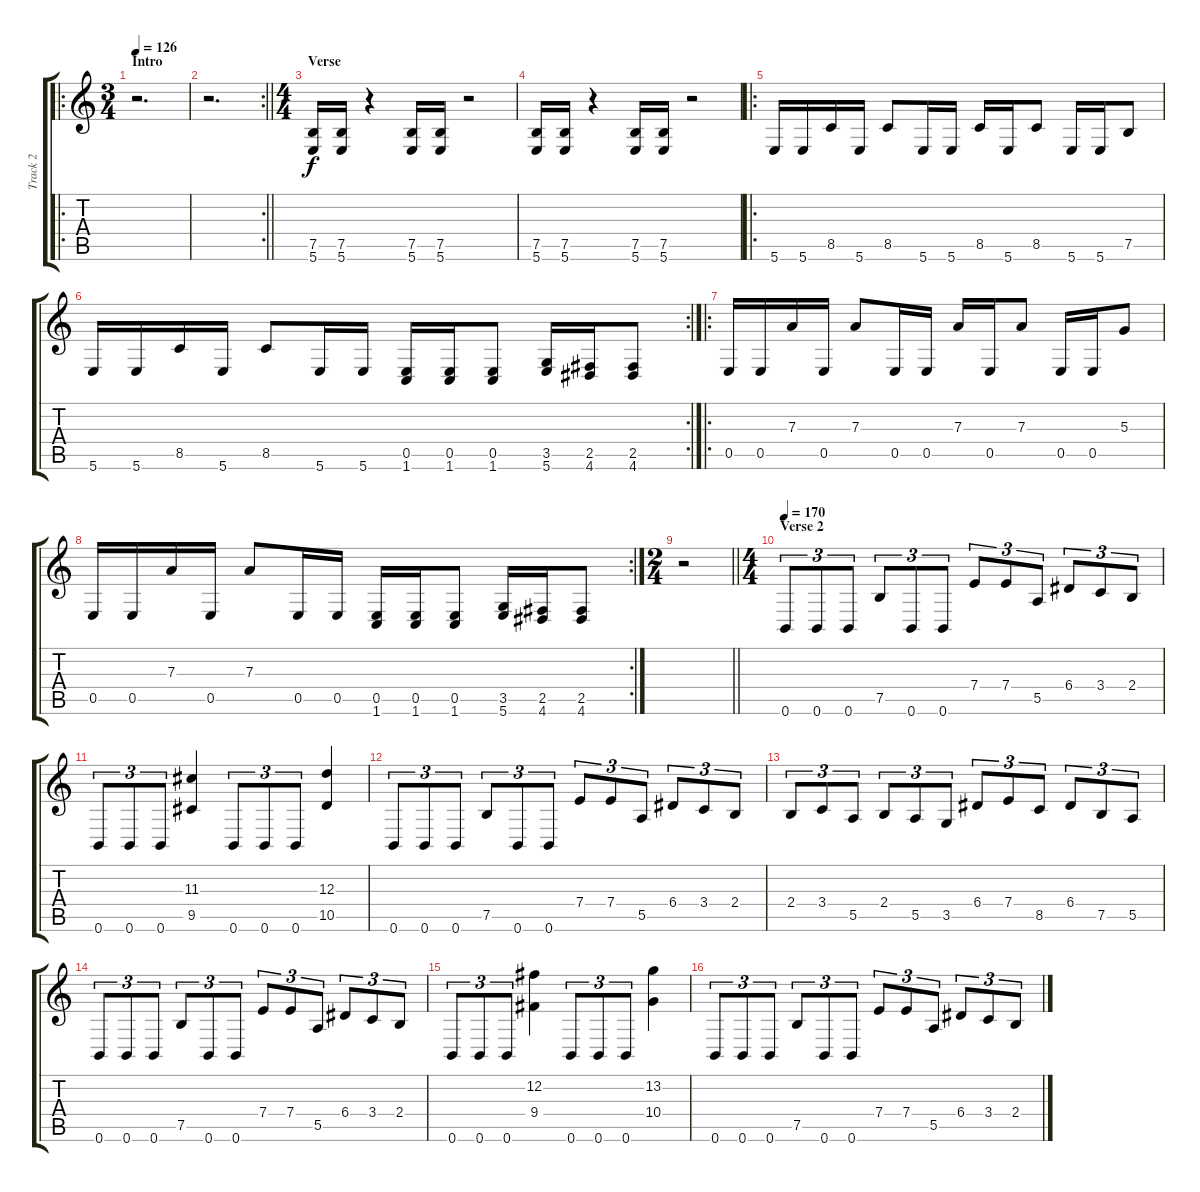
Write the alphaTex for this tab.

\track ("Track 2" "Track 2") {instrument distortionguitar}
\staff {score tabs}
\tuning (B3 Gb3 D3 A2 E2 B1) {hide}
\ro
\ts (3 4)
\section ("" "Intro")
\tempo 126
\clef g2
\ks c
r.2{d dy f instrument distortionguitar} |
\rc 2
\barLineRight lightlight
r.2{d} |
\ts (4 4)
\section ("" "Verse")
(7.5 5.6).16 (7.5 5.6).16 r.4 (7.5 5.6).16 (7.5 5.6).16 r.2 |
(7.5 5.6).16 (7.5 5.6).16 r.4 (7.5 5.6).16 (7.5 5.6).16 r.2 |
\ro
5.6.16 5.6.16 8.5.16 5.6.16 8.5.8 5.6.16 5.6.16 8.5.16 5.6.16 8.5.8 5.6.16 5.6.16 7.5.8 |
\rc 2
5.6.16 5.6.16 8.5.16 5.6.16 8.5.8 5.6.16 5.6.16 (0.5 1.6).16 (0.5 1.6).16 (0.5 1.6).8 (3.5 5.6).16 (2.5 4.6).16 (2.5 4.6).8 |
\ro
0.5.16 0.5.16 7.3.16 0.5.16 7.3.8 0.5.16 0.5.16 7.3.16 0.5.16 7.3.8 0.5.16 0.5.16 5.3.8 |
\rc 2
0.5.16 0.5.16 7.3.16 0.5.16 7.3.8 0.5.16 0.5.16 (0.5 1.6).16 (0.5 1.6).16 (0.5 1.6).8 (3.5 5.6).16 (2.5 4.6).16 (2.5 4.6).8 |
\ts (2 4)
\barLineRight lightlight
r.2 |
\ts (4 4)
\section ("" "Verse 2")
\tempo 170
0.6.8{tu (3 2)} 0.6.8{tu (3 2)} 0.6.8{tu (3 2)} 7.5.8{tu (3 2)} 0.6.8{tu (3 2)} 0.6.8{tu (3 2)} 7.4.8{tu (3 2)} 7.4.8{tu (3 2)} 5.5.8{tu (3 2)} 6.4.8{tu (3 2)} 3.4.8{tu (3 2)} 2.4.8{tu (3 2)} |
0.6.8{tu (3 2)} 0.6.8{tu (3 2)} 0.6.8{tu (3 2)} (11.3 9.5).4 0.6.8{tu (3 2)} 0.6.8{tu (3 2)} 0.6.8{tu (3 2)} (12.3 10.5).4 |
0.6.8{tu (3 2)} 0.6.8{tu (3 2)} 0.6.8{tu (3 2)} 7.5.8{tu (3 2)} 0.6.8{tu (3 2)} 0.6.8{tu (3 2)} 7.4.8{tu (3 2)} 7.4.8{tu (3 2)} 5.5.8{tu (3 2)} 6.4.8{tu (3 2)} 3.4.8{tu (3 2)} 2.4.8{tu (3 2)} |
2.4.8{tu (3 2)} 3.4.8{tu (3 2)} 5.5.8{tu (3 2)} 2.4.8{tu (3 2)} 5.5.8{tu (3 2)} 3.5.8{tu (3 2)} 6.4.8{tu (3 2)} 7.4.8{tu (3 2)} 8.5.8{tu (3 2)} 6.4.8{tu (3 2)} 7.5.8{tu (3 2)} 5.5.8{tu (3 2)} |
0.6.8{tu (3 2)} 0.6.8{tu (3 2)} 0.6.8{tu (3 2)} 7.5.8{tu (3 2)} 0.6.8{tu (3 2)} 0.6.8{tu (3 2)} 7.4.8{tu (3 2)} 7.4.8{tu (3 2)} 5.5.8{tu (3 2)} 6.4.8{tu (3 2)} 3.4.8{tu (3 2)} 2.4.8{tu (3 2)} |
0.6.8{tu (3 2)} 0.6.8{tu (3 2)} 0.6.8{tu (3 2)} (12.2 9.4).4 0.6.8{tu (3 2)} 0.6.8{tu (3 2)} 0.6.8{tu (3 2)} (13.2 10.4).4 |
0.6.8{tu (3 2)} 0.6.8{tu (3 2)} 0.6.8{tu (3 2)} 7.5.8{tu (3 2)} 0.6.8{tu (3 2)} 0.6.8{tu (3 2)} 7.4.8{tu (3 2)} 7.4.8{tu (3 2)} 5.5.8{tu (3 2)} 6.4.8{tu (3 2)} 3.4.8{tu (3 2)} 2.4.8{tu (3 2)}
